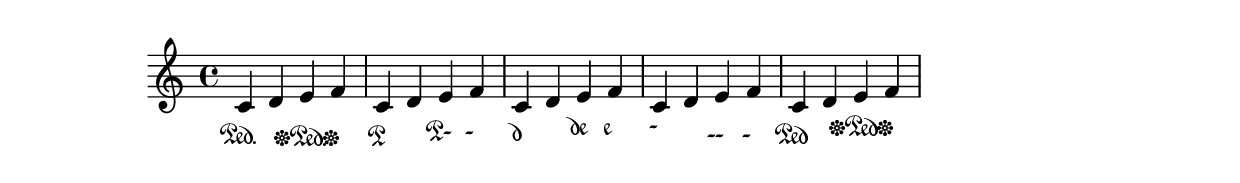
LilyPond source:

%% DO NOT EDIT this file manually; it is automatically
%% generated from LSR http://lsr.dsi.unimi.it
%% Make any changes in LSR itself, or in Documentation/snippets/new/ ,
%% and then run scripts/auxiliar/makelsr.py
%%
%% This file is in the public domain.
\version "2.14.0"

\header {
  lsrtags = "keyboards, tweaks-and-overrides"

%% Translation of GIT committish: 615cbf212fdaf0b220b3330da417d0c3602494f2
  texidoces = "
Se puede usar @code{Staff.pedalSustainStrings} para fijar el texto de
las indicaciones de pisar pedal y levantar pedal.  Observe que las
únicas cadenas válidas son las que están en la lista de glifos de
pedal: los valores que aparecen en este fragmento de código son una
relación exhaustiva.

"
  doctitlees = "Modificar el texto de las indicaciones de pedal"



  texidoc = "
@code{Staff.pedalSustainStrings} can be used to set the text used for
pedal down and up.  Note that the only valid strings are those found in
the list of pedal glyphs - the values used this snippet constitute an
exhaustive list.

"
  doctitle = "Changing the text for sustain markings"
} % begin verbatim

sustainNotes = { c4\sustainOn d e\sustainOff\sustainOn f\sustainOff }

\relative c' {
  \sustainNotes
  \set Staff.pedalSustainStrings = #'("P" "P-" "-")
  \sustainNotes
  \set Staff.pedalSustainStrings = #'("d" "de" "e")
  \sustainNotes
  \set Staff.pedalSustainStrings = #'("M" "M-" "-")
  \sustainNotes
  \set Staff.pedalSustainStrings = #'("Ped" "*Ped" "*")
  \sustainNotes
}
